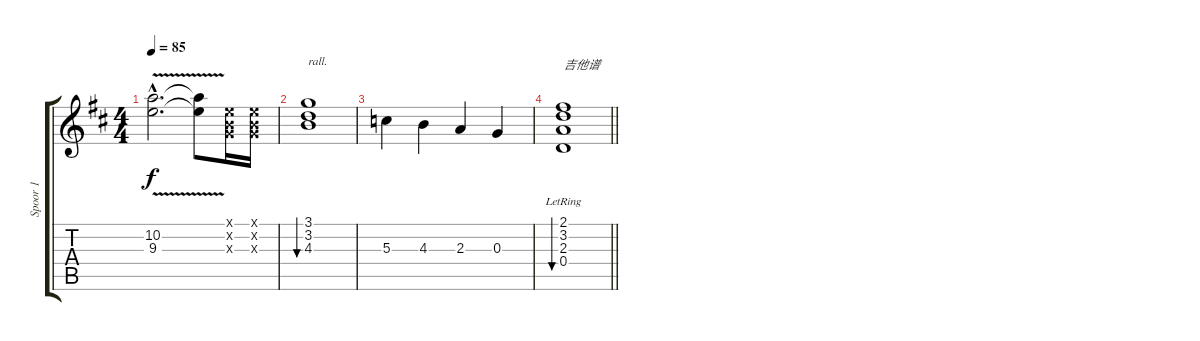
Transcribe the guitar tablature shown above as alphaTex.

\track ("Spoor 1" "Spoor 1") {instrument electricguitarjazz}
\staff {score tabs}
\tuning (E4 B3 G3 D3 A2 E2) {hide}
\ts (4 4)
\tempo 85
\clef g2
\ks d
(10.2{hac} 9.3{v hac}).2{d dy f} (10.2{t} 9.3{t}).8 (0.1{x} 0.2{x} 0.3{x}).16 (0.1{x} 0.2{x} 0.3{x}).16 |
(3.1 3.2 4.3).1{bu 60 txt "rall."} |
5.3.4 4.3.4 2.3.4 0.3.4 |
\barLineRight lightlight
(2.1{lr} 3.2{lr} 2.3{lr} 0.4{lr}).1{bu 60 txt "吉他谱"}
